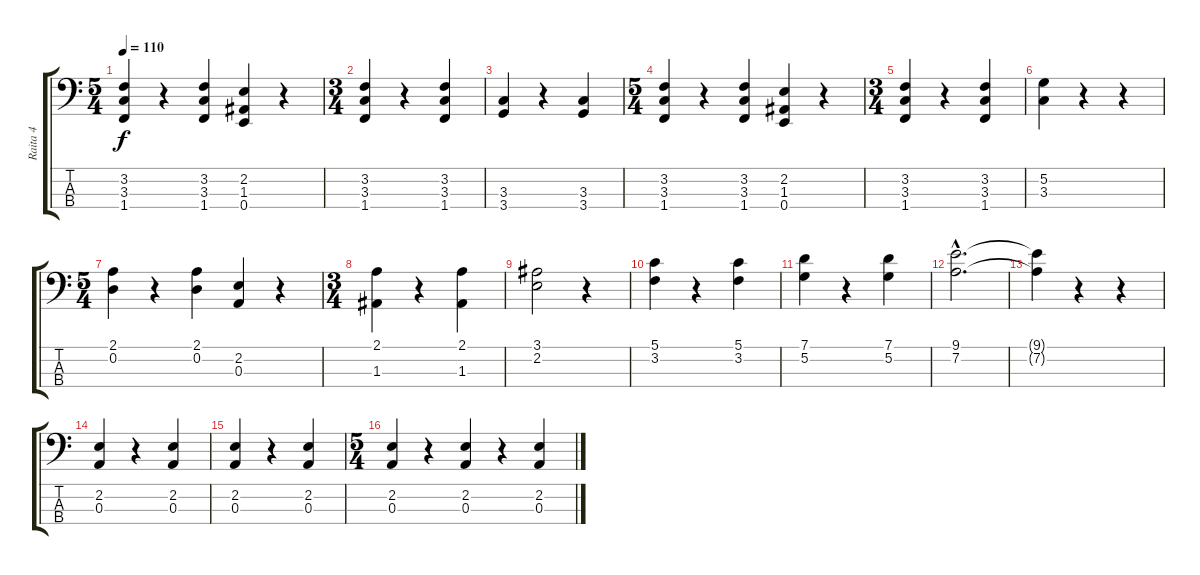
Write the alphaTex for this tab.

\track ("Raita 4" "Raita 4") {instrument fretlessbass}
\staff {score tabs}
\tuning (G2 D2 A1 E1) {hide}
\ts (5 4)
\tempo 110
\clef f4
\ks c
(3.2 3.3 1.4).4{dy f} r.4 (3.2 3.3 1.4).4 (2.2 1.3 0.4).4 r.4 |
\ts (3 4)
(3.2 3.3 1.4).4 r.4 (3.2 3.3 1.4).4 |
(3.3 3.4).4 r.4 (3.3 3.4).4 |
\ts (5 4)
(3.2 3.3 1.4).4 r.4 (3.2 3.3 1.4).4 (2.2 1.3 0.4).4 r.4 |
\ts (3 4)
(3.2 3.3 1.4).4 r.4 (3.2 3.3 1.4).4 |
(5.2 3.3).4 r.4 r.4 |
\ts (5 4)
(2.1 0.2).4 r.4 (2.1 0.2).4 (2.2 0.3).4 r.4 |
\ts (3 4)
(2.1 1.3).4 r.4 (2.1 1.3).4 |
(3.1 2.2).2 r.4 |
(5.1 3.2).4 r.4 (5.1 3.2).4 |
(7.1 5.2).4 r.4 (7.1 5.2).4 |
(9.1{hac} 7.2{hac}).2{d} |
(9.1{t} 7.2{t}).4 r.4 r.4 |
(2.2 0.3).4 r.4 (2.2 0.3).4 |
(2.2 0.3).4 r.4 (2.2 0.3).4 |
\ts (5 4)
(2.2 0.3).4 r.4 (2.2 0.3).4 r.4 (2.2 0.3).4
